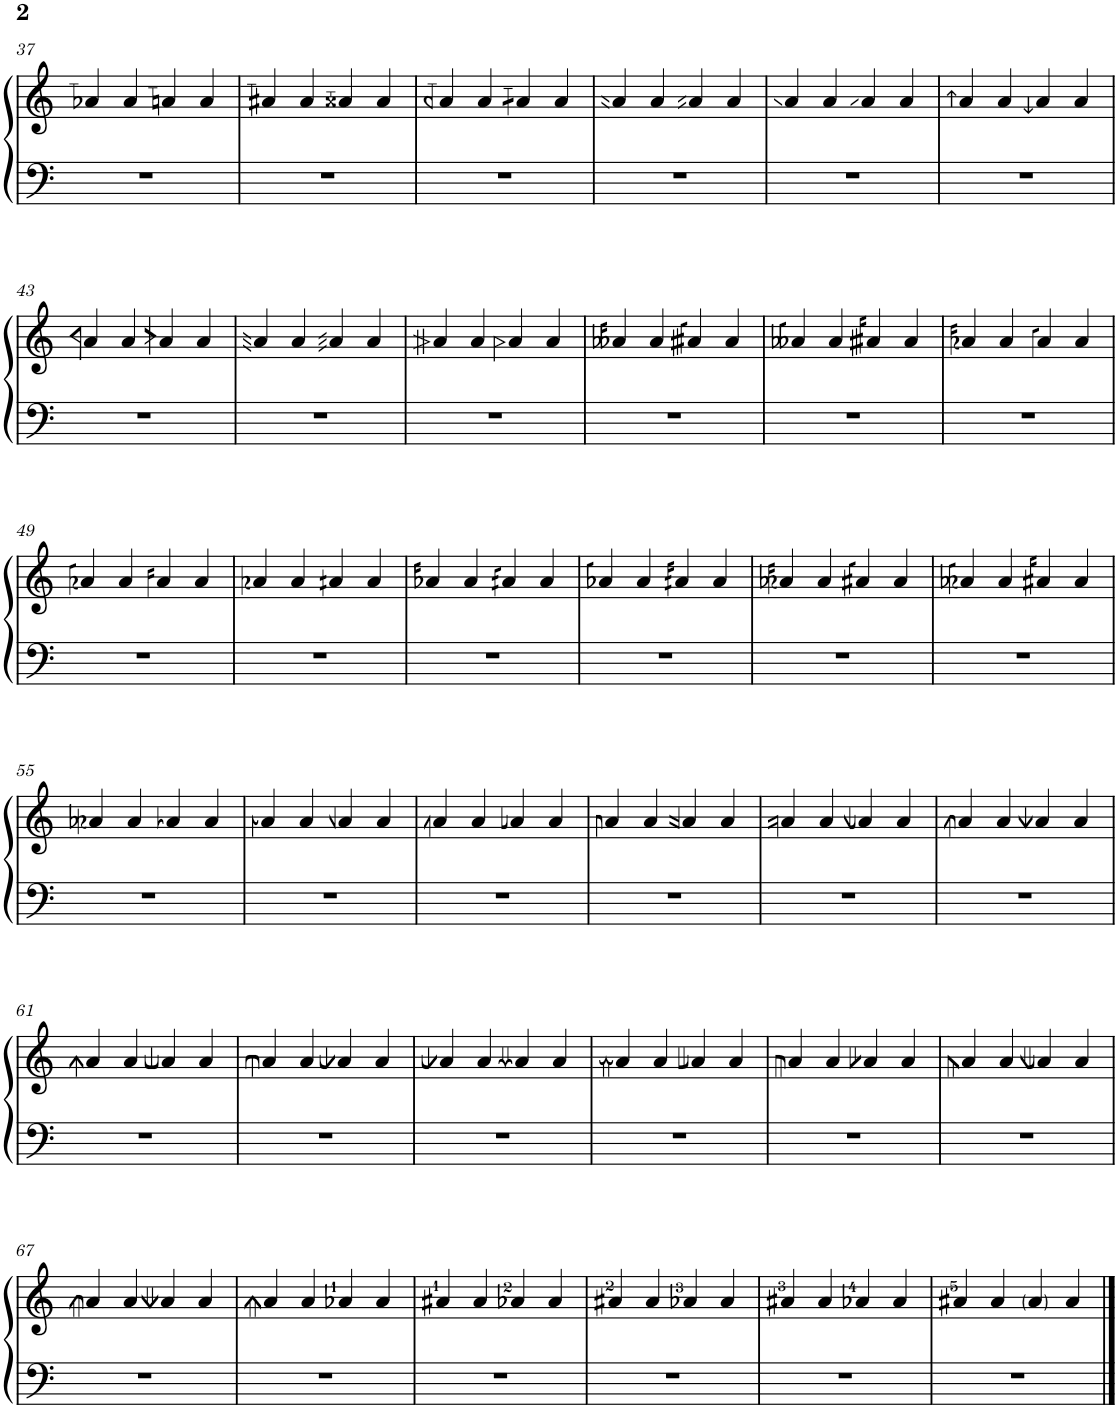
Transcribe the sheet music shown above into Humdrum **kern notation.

**kern	**kern
*part1	*part1
*staff2	*staff1
*I"Piano	*
*I'Pia.	*
!!LO:PB:g=z
*clefF4	*clefG2
*k[]	*k[]
*M4/4	*M4/4
=37	=37
1r	4an/
.	4a/
.	4an/
.	4a/
=38	=38
1r	4an/
.	4a/
.	4an/
.	4a/
=39	=39
1r	4an/
.	4a/
.	4an/
.	4a/
=40	=40
1r	4an/
.	4a/
.	4an/
.	4a/
=41	=41
1r	4an/
.	4a/
.	4an/
.	4a/
=42	=42
1r	4an/
.	4a/
.	4an/
.	4a/
!!LO:LB:g=z
=43	=43
1r	4an/
.	4a/
.	4an/
.	4a/
=44	=44
1r	4an/
.	4a/
.	4an/
.	4a/
=45	=45
1r	4an/
.	4a/
.	4an/
.	4a/
=46	=46
1r	4an/
.	4a/
.	4an/
.	4a/
=47	=47
1r	4an/
.	4a/
.	4an/
.	4a/
=48	=48
1r	4an/
.	4a/
.	4an/
.	4a/
!!LO:LB:g=z
=49	=49
1r	4an/
.	4a/
.	4an/
.	4a/
=50	=50
1r	4an/
.	4a/
.	4an/
.	4a/
=51	=51
1r	4an/
.	4a/
.	4an/
.	4a/
=52	=52
1r	4an/
.	4a/
.	4an/
.	4a/
=53	=53
1r	4an/
.	4a/
.	4an/
.	4a/
=54	=54
1r	4an/
.	4a/
.	4an/
.	4a/
!!LO:LB:g=z
=55	=55
1r	4an/
.	4a/
.	4an/
.	4a/
=56	=56
1r	4an/
.	4a/
.	4an/
.	4a/
=57	=57
1r	4an/
.	4a/
.	4an/
.	4a/
=58	=58
1r	4an/
.	4a/
.	4an/
.	4a/
=59	=59
1r	4an/
.	4a/
.	4an/
.	4a/
=60	=60
1r	4an/
.	4a/
.	4an/
.	4a/
!!LO:LB:g=z
=61	=61
1r	4an/
.	4a/
.	4an/
.	4a/
=62	=62
1r	4an/
.	4a/
.	4an/
.	4a/
=63	=63
1r	4an/
.	4a/
.	4an/
.	4a/
=64	=64
1r	4an/
.	4a/
.	4an/
.	4a/
=65	=65
1r	4an/
.	4a/
.	4an/
.	4a/
=66	=66
1r	4an/
.	4a/
.	4an/
.	4a/
!!LO:LB:g=z
=67	=67
1r	4an/
.	4a/
.	4an/
.	4a/
=68	=68
1r	4an/
.	4a/
.	4an/
.	4a/
=69	=69
1r	4an/
.	4a/
.	4an/
.	4a/
=70	=70
1r	4an/
.	4a/
.	4an/
.	4a/
=71	=71
1r	4an/
.	4a/
.	4an/
.	4a/
=72	=72
1r	4an/
.	4a/
.	4a/
.	4a/
==	==
*-	*-
